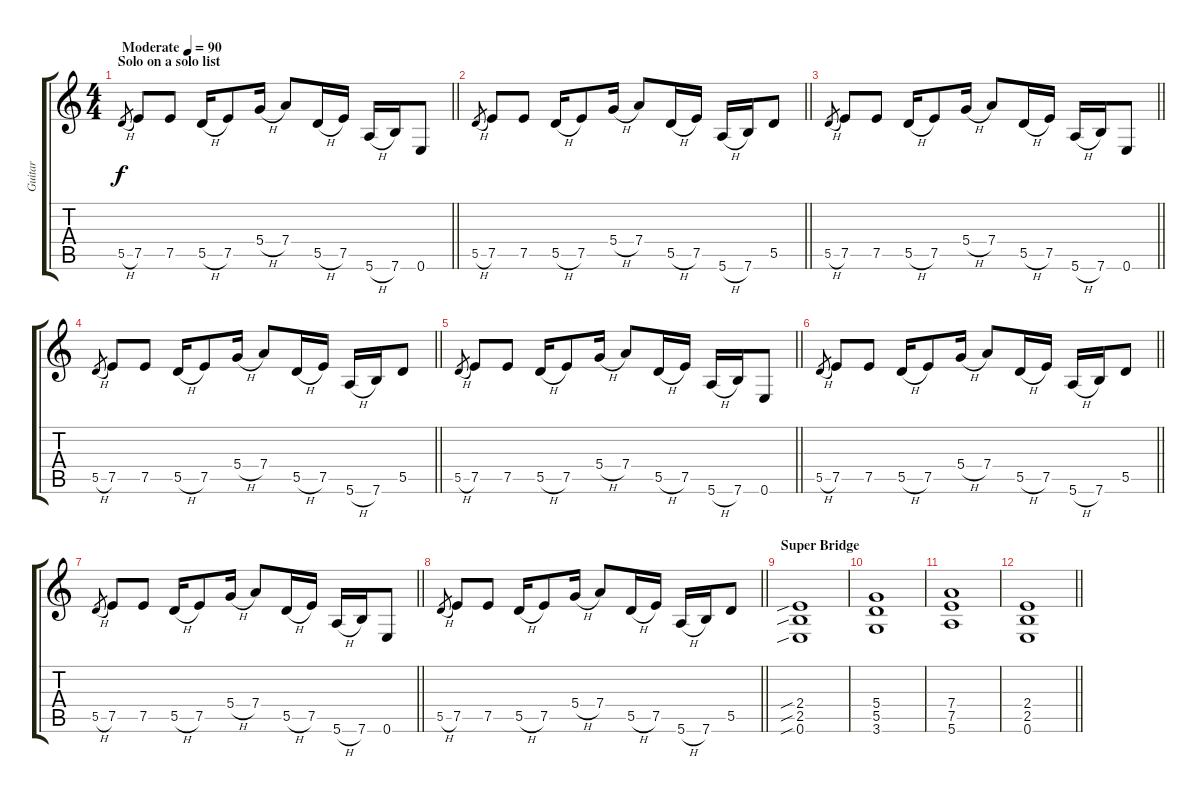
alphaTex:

\track ("Guitar" "Guitar") {instrument overdrivenguitar}
\staff {score tabs}
\tuning (E4 B3 G3 D3 A2 E2) {hide}
\ts (4 4)
\section ("" "Solo on a solo list")
\tempo (90 "Moderate")
\clef g2
\barLineRight lightlight
\ks c
5.5{h}.8{gr dy f instrument overdrivenguitar} 7.5.8 7.5.8 5.5{h}.16 7.5.8 5.4{h}.16 7.4.8 5.5{h}.16 7.5.16 5.6{h}.16 7.6.16 0.6.8 |
\barLineRight lightlight
5.5{h}.8{gr} 7.5.8 7.5.8 5.5{h}.16 7.5.8 5.4{h}.16 7.4.8 5.5{h}.16 7.5.16 5.6{h}.16 7.6.16 5.5.8 |
\barLineRight lightlight
5.5{h}.8{gr} 7.5.8 7.5.8 5.5{h}.16 7.5.8 5.4{h}.16 7.4.8 5.5{h}.16 7.5.16 5.6{h}.16 7.6.16 0.6.8 |
\barLineRight lightlight
5.5{h}.8{gr} 7.5.8 7.5.8 5.5{h}.16 7.5.8 5.4{h}.16 7.4.8 5.5{h}.16 7.5.16 5.6{h}.16 7.6.16 5.5.8 |
\barLineRight lightlight
5.5{h}.8{gr} 7.5.8 7.5.8 5.5{h}.16 7.5.8 5.4{h}.16 7.4.8 5.5{h}.16 7.5.16 5.6{h}.16 7.6.16 0.6.8 |
\barLineRight lightlight
5.5{h}.8{gr} 7.5.8 7.5.8 5.5{h}.16 7.5.8 5.4{h}.16 7.4.8 5.5{h}.16 7.5.16 5.6{h}.16 7.6.16 5.5.8 |
\barLineRight lightlight
5.5{h}.8{gr} 7.5.8 7.5.8 5.5{h}.16 7.5.8 5.4{h}.16 7.4.8 5.5{h}.16 7.5.16 5.6{h}.16 7.6.16 0.6.8 |
\barLineRight lightlight
5.5{h}.8{gr} 7.5.8 7.5.8 5.5{h}.16 7.5.8 5.4{h}.16 7.4.8 5.5{h}.16 7.5.16 5.6{h}.16 7.6.16 5.5.8 |
\section ("" "Super Bridge")
(2.4{sib} 2.5{sib} 0.6{sib}).1 |
(5.4 5.5 3.6).1 |
(7.4 7.5 5.6).1 |
\barLineRight lightlight
(2.4 2.5 0.6).1
